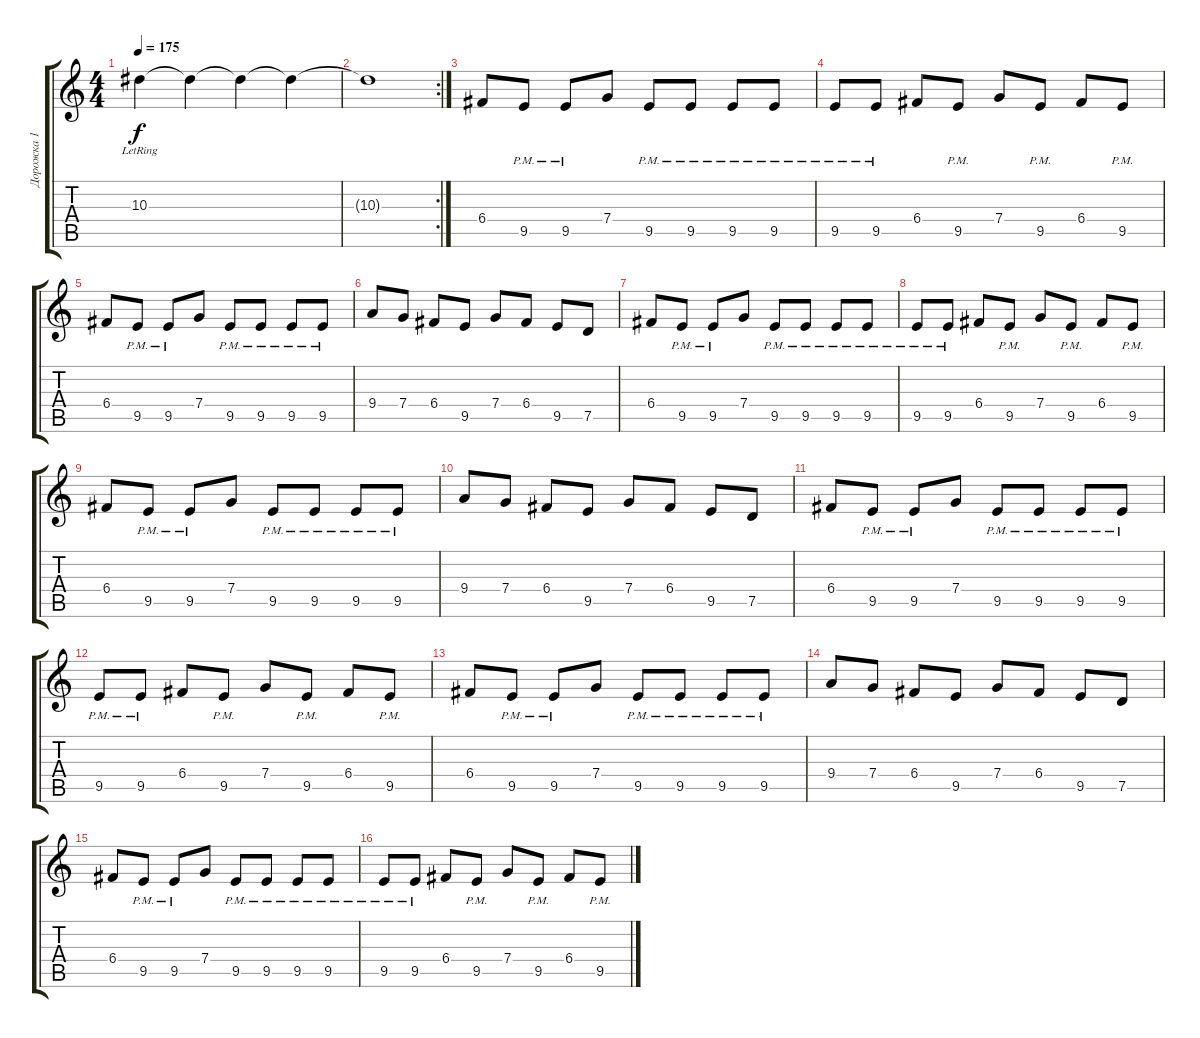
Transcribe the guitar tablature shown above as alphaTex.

\track ("Дорожка 1" "Дорожка 1") {instrument distortionguitar}
\staff {score tabs}
\tuning (D4 A3 F3 C3 G2 C2) {hide}
\ts (4 4)
\tempo 175
\clef g2
\ks c
10.3{lr}.4{dy f} 10.3{t}.4 10.3{t}.4 10.3{t}.4 |
\rc 2
10.3{t}.1 |
6.4.8{volume 16} 9.5{pm}.8 9.5{pm}.8 7.4.8 9.5{pm}.8 9.5{pm}.8 9.5{pm}.8 9.5{pm}.8 |
9.5{pm}.8 9.5{pm}.8 6.4.8 9.5{pm}.8 7.4.8 9.5{pm}.8 6.4.8 9.5{pm}.8 |
6.4.8 9.5{pm}.8 9.5{pm}.8 7.4.8 9.5{pm}.8 9.5{pm}.8 9.5{pm}.8 9.5{pm}.8 |
9.4.8 7.4.8 6.4.8 9.5.8 7.4.8 6.4.8 9.5.8 7.5.8 |
6.4.8 9.5{pm}.8 9.5{pm}.8 7.4.8 9.5{pm}.8 9.5{pm}.8 9.5{pm}.8 9.5{pm}.8 |
9.5{pm}.8 9.5{pm}.8 6.4.8 9.5{pm}.8 7.4.8 9.5{pm}.8 6.4.8 9.5{pm}.8 |
6.4.8 9.5{pm}.8 9.5{pm}.8 7.4.8 9.5{pm}.8 9.5{pm}.8 9.5{pm}.8 9.5{pm}.8 |
9.4.8 7.4.8 6.4.8 9.5.8 7.4.8 6.4.8 9.5.8 7.5.8 |
6.4.8 9.5{pm}.8 9.5{pm}.8 7.4.8 9.5{pm}.8 9.5{pm}.8 9.5{pm}.8 9.5{pm}.8 |
9.5{pm}.8 9.5{pm}.8 6.4.8 9.5{pm}.8 7.4.8 9.5{pm}.8 6.4.8 9.5{pm}.8 |
6.4.8 9.5{pm}.8 9.5{pm}.8 7.4.8 9.5{pm}.8 9.5{pm}.8 9.5{pm}.8 9.5{pm}.8 |
9.4.8 7.4.8 6.4.8 9.5.8 7.4.8 6.4.8 9.5.8 7.5.8 |
6.4.8 9.5{pm}.8 9.5{pm}.8 7.4.8 9.5{pm}.8 9.5{pm}.8 9.5{pm}.8 9.5{pm}.8 |
9.5{pm}.8 9.5{pm}.8 6.4.8 9.5{pm}.8 7.4.8 9.5{pm}.8 6.4.8 9.5{pm}.8
